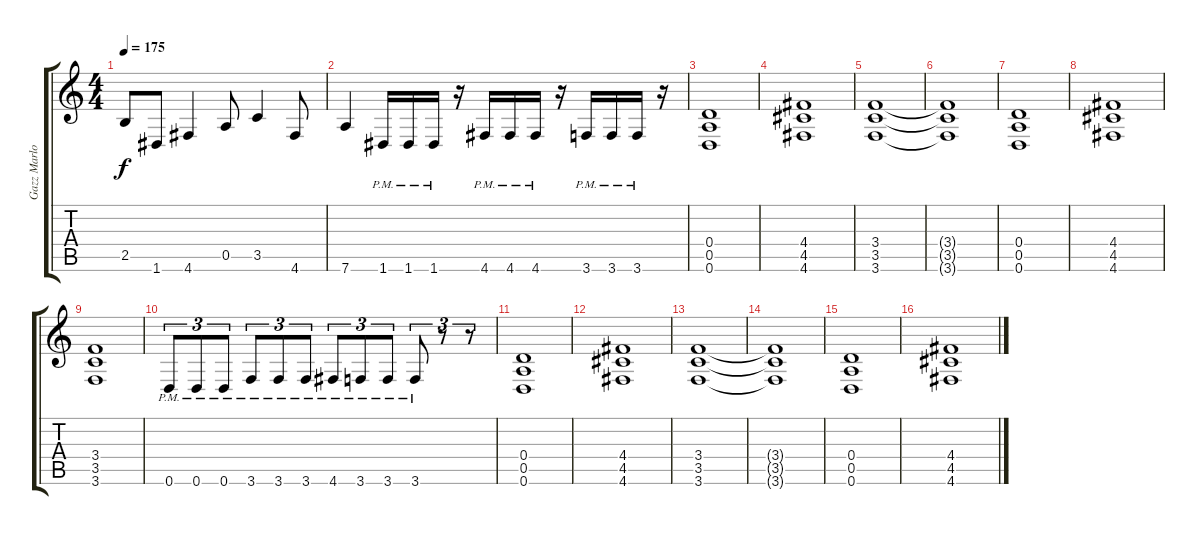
\track ("Gazz Marlow" "Gazz Marlo") {instrument distortionguitar}
\staff {score tabs}
\tuning (E4 B3 A3 D3 A2 D2) {hide}
\ts (4 4)
\tempo 175
\clef g2
\ks c
2.5{t}.8{dy f} 1.6.8 4.6.4 0.5.8 3.5.4 4.6.8 |
7.6.4 1.6{pm}.16 1.6{pm}.16 1.6{pm}.16 r.16 4.6{pm}.16 4.6{pm}.16 4.6{pm}.16 r.16 3.6{pm}.16 3.6{pm}.16 3.6{pm}.16 r.16 |
\section ("" "")
(0.4 0.5 0.6).1 |
(4.4 4.5 4.6).1 |
(3.4 3.5 3.6).1 |
\section ("" "")
(3.4{t} 3.5{t} 3.6{t}).1 |
(0.4 0.5 0.6).1 |
\section ("" "")
(4.4 4.5 4.6).1 |
(3.4 3.5 3.6).1 |
0.6{pm}.8{tu (3 2)} 0.6{pm}.8{tu (3 2)} 0.6{pm}.8{tu (3 2)} 3.6{pm}.8{tu (3 2)} 3.6{pm}.8{tu (3 2)} 3.6{pm}.8{tu (3 2)} 4.6{pm}.8{tu (3 2)} 3.6{pm}.8{tu (3 2)} 3.6{pm}.8{tu (3 2)} 3.6{pm}.8{tu (3 2)} r.8{tu (3 2)} r.8{tu (3 2)} |
\section ("" "")
(0.4 0.5 0.6).1 |
(4.4 4.5 4.6).1 |
(3.4 3.5 3.6).1 |
\section ("" "")
(3.4{t} 3.5{t} 3.6{t}).1 |
\section ("" "")
(0.4 0.5 0.6).1 |
(4.4 4.5 4.6).1
